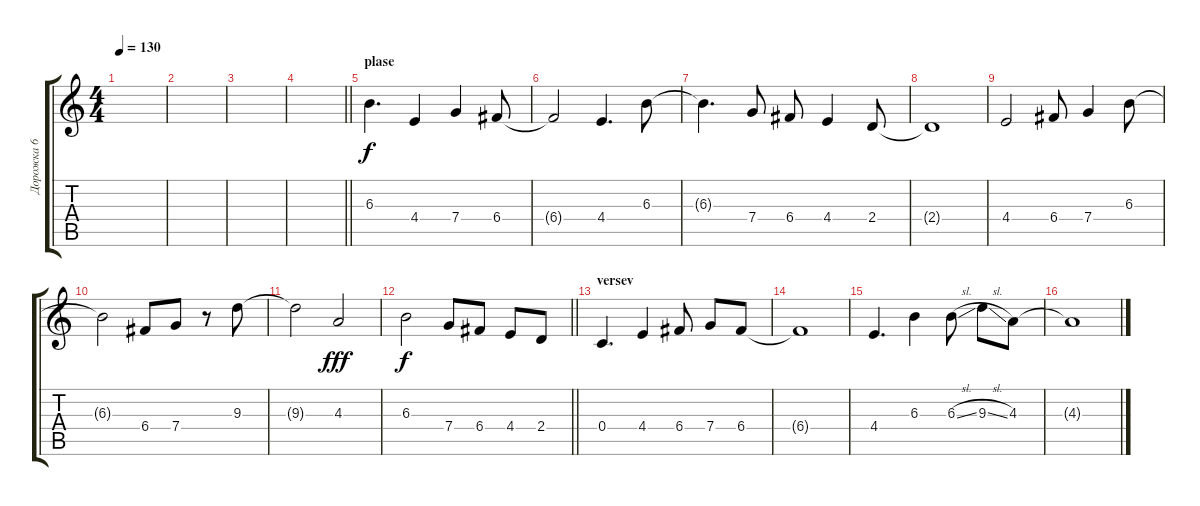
\track ("Дорожка 6" "Дорожка 6") {instrument banjo}
\staff {score tabs}
\tuning (D4 A3 F3 C3 G2 C2) {hide}
\displaytranspose 12
\ts (4 4)
\tempo 130
\clef g2
\ks c
|
|
|
\barLineRight lightlight
|
\section ("" "plase")
6.3.4{d} 4.4.4 7.4.4 6.4.8 |
6.4{t}.2 4.4.4{d} 6.3.8 |
6.3{t}.4{d} 7.4.8 6.4.8 4.4.4 2.4.8 |
2.4{t}.1 |
4.4.2 6.4.8 7.4.4 6.3.8 |
6.3{t}.2 6.4.8 7.4.8 r.8 9.3.8 |
9.3{t}.2 4.3.2{dy fff} |
\barLineRight lightlight
6.3.2{dy f} 7.4.8 6.4.8 4.4.8 2.4.8 |
\section ("" "versev")
0.4.4{d} 4.4.4 6.4.8 7.4.8 6.4.8 |
6.4{t}.1 |
4.4.4{d} 6.3.4 6.3{sl}.8 9.3{sl}.8 4.3.8 |
4.3{t}.1
